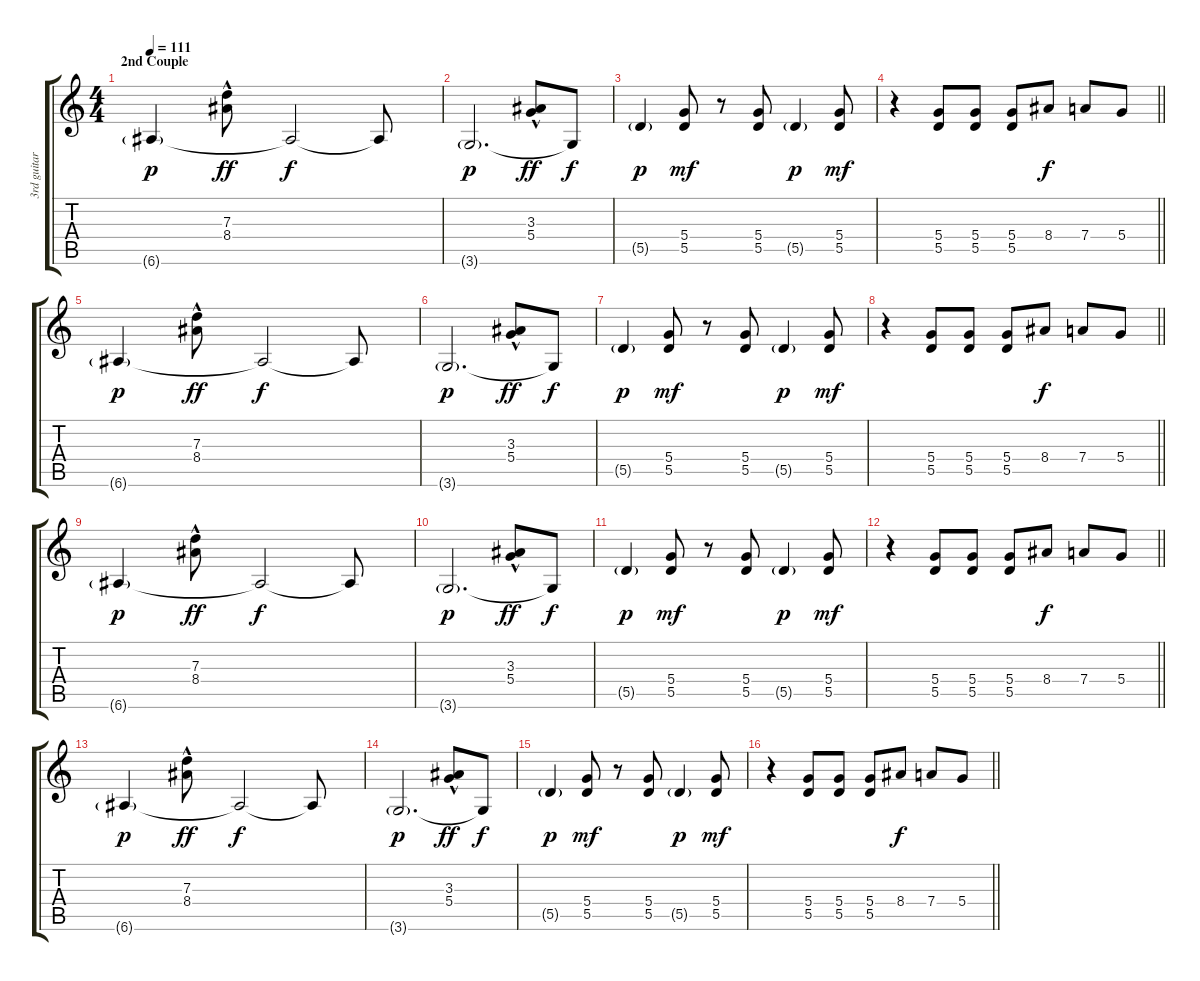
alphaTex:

\track ("3rd guitar" "3rd guitar") {instrument overdrivenguitar}
\staff {score tabs}
\tuning (E4 B3 G3 D3 A2 E2) {hide}
\ts (4 4)
\section ("" "2nd Couple")
\tempo 111
\clef g2
\ks c
6.6{g}.4{dy p} (7.3 8.4{hac}).8{dy ff} 6.6{t}.2{dy f} 6.6{t}.8 |
3.6{g}.2{d dy p} (3.3 5.4{hac}).8{dy ff} 3.6{t}.8{dy f} |
5.5{g}.4{dy p} (5.4 5.5).8{dy mf} r.8 (5.4 5.5).8 5.5{g}.4{dy p} (5.4 5.5).8{dy mf} |
\barLineRight lightlight
r.4 (5.4 5.5).8 (5.4 5.5).8 (5.4 5.5).8 8.4.8{dy f} 7.4.8 5.4.8 |
6.6{g}.4{dy p} (7.3 8.4{hac}).8{dy ff} 6.6{t}.2{dy f} 6.6{t}.8 |
3.6{g}.2{d dy p} (3.3 5.4{hac}).8{dy ff} 3.6{t}.8{dy f} |
5.5{g}.4{dy p} (5.4 5.5).8{dy mf} r.8 (5.4 5.5).8 5.5{g}.4{dy p} (5.4 5.5).8{dy mf} |
\barLineRight lightlight
r.4 (5.4 5.5).8 (5.4 5.5).8 (5.4 5.5).8 8.4.8{dy f} 7.4.8 5.4.8 |
6.6{g}.4{dy p} (7.3 8.4{hac}).8{dy ff} 6.6{t}.2{dy f} 6.6{t}.8 |
3.6{g}.2{d dy p} (3.3 5.4{hac}).8{dy ff} 3.6{t}.8{dy f} |
5.5{g}.4{dy p} (5.4 5.5).8{dy mf} r.8 (5.4 5.5).8 5.5{g}.4{dy p} (5.4 5.5).8{dy mf} |
\barLineRight lightlight
r.4 (5.4 5.5).8 (5.4 5.5).8 (5.4 5.5).8 8.4.8{dy f} 7.4.8 5.4.8 |
6.6{g}.4{dy p} (7.3 8.4{hac}).8{dy ff} 6.6{t}.2{dy f} 6.6{t}.8 |
3.6{g}.2{d dy p} (3.3 5.4{hac}).8{dy ff} 3.6{t}.8{dy f} |
5.5{g}.4{dy p} (5.4 5.5).8{dy mf} r.8 (5.4 5.5).8 5.5{g}.4{dy p} (5.4 5.5).8{dy mf} |
\barLineRight lightlight
r.4 (5.4 5.5).8 (5.4 5.5).8 (5.4 5.5).8 8.4.8{dy f} 7.4.8 5.4.8
